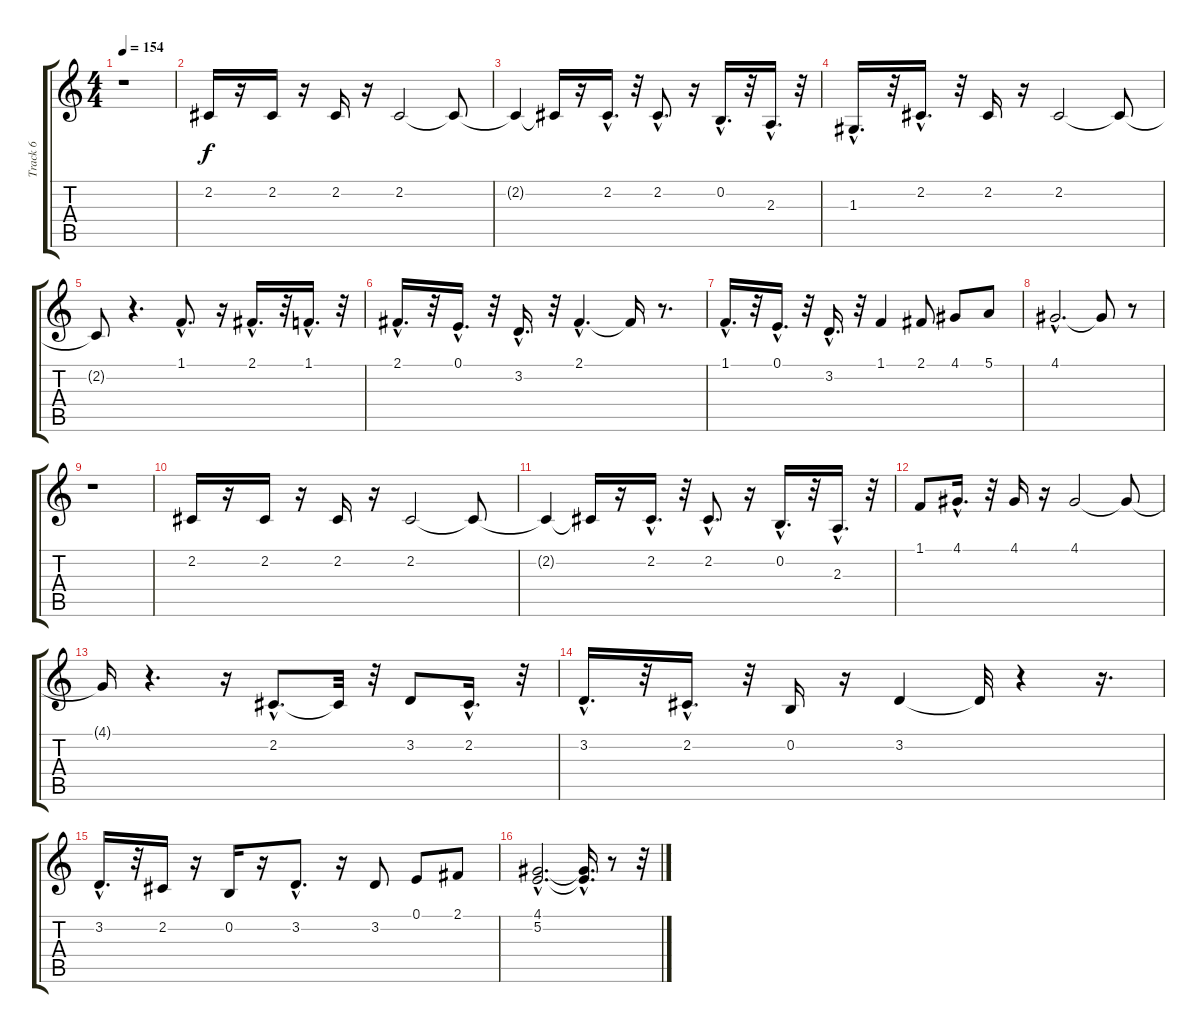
\track ("Track 6" "Track 6") {instrument tenorsax}
\staff {score tabs}
\tuning (E4 B3 G3 D3 A2 E2) {hide}
\ts (4 4)
\tempo 154
\clef g2
\ks c
r.1{dy f instrument tenorsax} |
2.2.16 r.16 2.2.16 r.16 2.2.16 r.16 2.2.2 2.2{t}.8 |
2.2{t}.4 2.2{t}.16 r.16 2.2{hac}.16{d} r.32 2.2{hac}.8{d} r.16 0.2{hac}.16{d} r.32 2.3{hac}.16{d} r.32 |
1.3{hac}.16{d} r.32 2.2{hac}.16{d} r.32 2.2.16 r.16 2.2.2 2.2{t}.8 |
2.2{t}.8 r.4{d} 1.1{hac}.8{d} r.16 2.1{hac}.16{d} r.32 1.1{hac}.16{d} r.32 |
2.1{hac}.16{d} r.32 0.1{hac}.16{d} r.32 3.2{hac}.16{d} r.32 2.1{hac}.4{d} 2.1{t}.16 r.8{d} |
1.1{hac}.16{d} r.32 0.1{hac}.16{d} r.32 3.2{hac}.16{d} r.32 1.1.4 2.1.8 4.1.8 5.1.8 |
4.1{hac}.2{d} 4.1{t}.8 r.8 |
r.1 |
2.2.16 r.16 2.2.16 r.16 2.2.16 r.16 2.2.2 2.2{t}.8 |
2.2{t}.4 2.2{t}.16 r.16 2.2{hac}.16{d} r.32 2.2{hac}.8{d} r.16 0.2{hac}.16{d} r.32 2.3{hac}.16{d} r.32 |
1.1.8 4.1{hac}.16{d} r.32 4.1.16 r.16 4.1.2 4.1{t}.8 |
4.1{t}.16 r.4{d} r.16 2.2{hac}.8{d} 2.2{t}.32 r.32 3.2.8 2.2{hac}.16{d} r.32 |
3.2{hac}.16{d} r.32 2.2{hac}.16{d} r.32 0.2.16 r.16 3.2.4 3.2{t}.32 r.4 r.16{d} |
3.2{hac}.16{d} r.32 2.2.16 r.16 0.2.16 r.16 3.2{hac}.8{d} r.16 3.2.8 0.1.8 2.1.8 |
(4.1{hac} 5.2{hac}).2{d} (4.1{hac t} 5.2{hac t}).16{d} r.8 r.32
